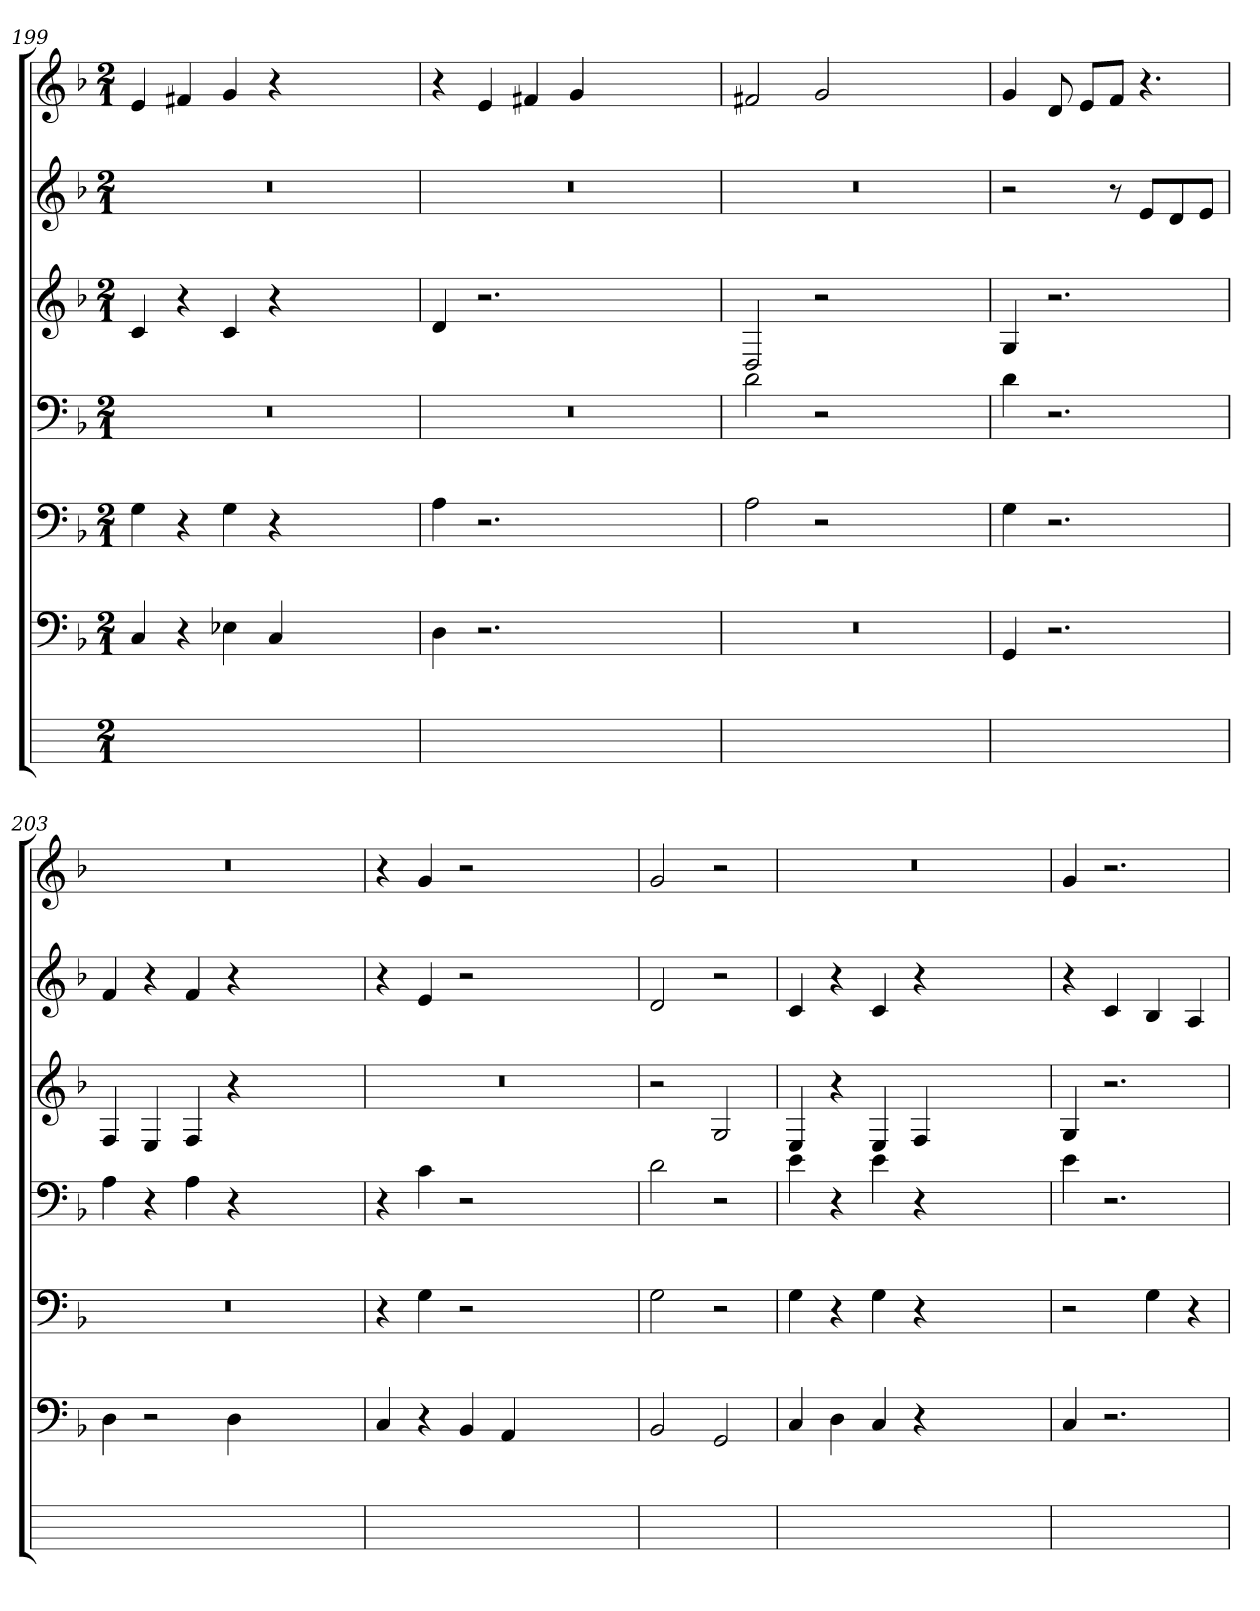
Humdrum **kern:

**kern	**kern	**kern	**kern	**kern	**kern	**kern
*part7	*part6	*part5	*part4	*part3	*part2	*part1
*staff7	*staff6	*staff5	*staff4	*staff3	*staff2	*staff1
*	*clefF4	*clefF4	*clefF4	*clefG2	*clefG2	*clefG2
*	*k[b-]	*k[b-]	*k[b-]	*k[b-]	*k[b-]	*k[b-]
*	*F:	*F:	*F:	*F:	*F:	*F:
*M2/1	*M2/1	*M2/1	*M2/1	*M2/1	*M2/1	*M2/1
=199	=199	=199	=199	=199	=199	=199
0ryy	4C	4G	0r	4c	0r	4e
.	4r	4r	.	4r	.	4f#Xi
.	4E-Xj	4GZ	.	4c	.	4g
.	4Ci	4r	.	4r	.	4r
.	1ryy	1ryy	.	1ryy	.	1ryy
=200	=200	=200	=200	=200	=200	=200
0ryy	4D	4A	0r	4d	0r	4r
.	2.r	2.r	.	2.r	.	4ei
.	.	.	.	.	.	4f#X
.	.	.	.	.	.	4gV
.	1ryy	1ryy	.	1ryy	.	1ryy
=201	=201	=201	=201	=201	=201	=201
0ryy	0r	2AZ	2d	2D	0r	2f#X
.	.	2r	2r	2r	.	2gV
.	.	1ryy	1ryy	1ryy	.	1ryy
=202	=202	=202	=202	=202	=202	=202
1ryy	4GG	4G	4dZ	4G	2r	4g
.	2.r	2.r	2.r	2.r	.	8di
.	.	.	.	.	.	8eiL
.	.	.	.	.	8r	8fVJ
.	.	.	.	.	8eiL	4.r
.	.	.	.	.	8di	.
.	.	.	.	.	8eiJ	.
=203	=203	=203	=203	=203	=203	=203
0ryy	4D	0r	4A	4F	4f	0r
.	2r	.	4r	4Ei	4r	.
.	.	.	4AZ	4FZ	4f	.
.	4Di	.	4r	4r	4r	.
.	1ryy	.	1ryy	1ryy	1ryy	.
=204	=204	=204	=204	=204	=204	=204
0ryy	4C	4r	4r	0r	4r	4r
.	4r	4GZ	4cZ	.	4eZ	4gZ
.	4BB-i	2r	2r	.	2r	2r
.	4AAi	.	.	.	.	.
.	1ryy	1ryy	1ryy	.	1ryy	1ryy
=205	=205	=205	=205	=205	=205	=205
1ryy	2BB-	2G	2d	2r	2d	2g
.	2GG	2r	2r	2G	2r	2r
=206	=206	=206	=206	=206	=206	=206
0ryy	4C	4G	4e	4E	4c	0r
.	4Di	4r	4r	4r	4r	.
.	4CZ	4GZ	4eZ	4EZ	4cZ	.
.	4r	4r	4r	4F	4r	.
.	1ryy	1ryy	1ryy	1ryy	1ryy	.
=207	=207	=207	=207	=207	=207	=207
1ryy	4CZ	2r	4eZ	4G	4r	4gZ
.	2.r	.	2.r	2.r	4ci	2.r
.	.	4G	.	.	4B-V	.
.	.	4r	.	.	4Ai	.
=	=	=	=	=	=	=
*-	*-	*-	*-	*-	*-	*-
